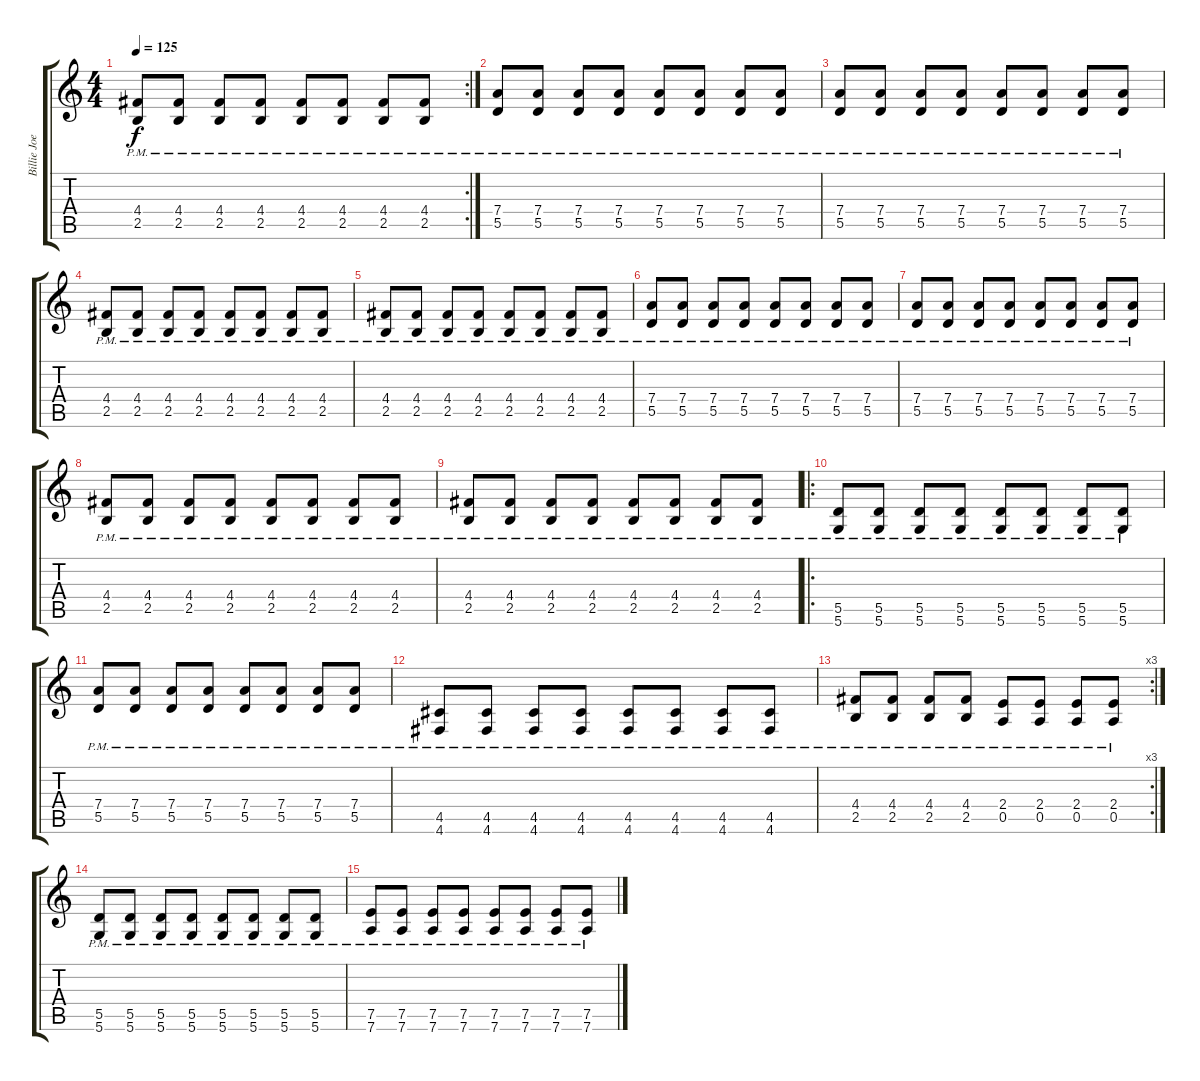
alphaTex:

\track ("Billie Joe Overdriven" "Billie Joe") {instrument overdrivenguitar}
\staff {score tabs}
\tuning (E4 B3 G3 D3 A2 D2) {hide}
\rc 2
\ts (4 4)
\tempo 125
\clef g2
\ks c
(4.4{pm} 2.5{pm}).8{dy f} (4.4{pm} 2.5{pm}).8 (4.4{pm} 2.5{pm}).8 (4.4{pm} 2.5{pm}).8 (4.4{pm} 2.5{pm}).8 (4.4{pm} 2.5{pm}).8 (4.4{pm} 2.5{pm}).8 (4.4{pm} 2.5{pm}).8 |
(7.4{pm} 5.5{pm}).8 (7.4{pm} 5.5{pm}).8 (7.4{pm} 5.5{pm}).8 (7.4{pm} 5.5{pm}).8 (7.4{pm} 5.5{pm}).8 (7.4{pm} 5.5{pm}).8 (7.4{pm} 5.5{pm}).8 (7.4{pm} 5.5{pm}).8 |
(7.4{pm} 5.5{pm}).8 (7.4{pm} 5.5{pm}).8 (7.4{pm} 5.5{pm}).8 (7.4{pm} 5.5{pm}).8 (7.4{pm} 5.5{pm}).8 (7.4{pm} 5.5{pm}).8 (7.4{pm} 5.5{pm}).8 (7.4{pm} 5.5{pm}).8 |
(4.4{pm} 2.5{pm}).8 (4.4{pm} 2.5{pm}).8 (4.4{pm} 2.5{pm}).8 (4.4{pm} 2.5{pm}).8 (4.4{pm} 2.5{pm}).8 (4.4{pm} 2.5{pm}).8 (4.4{pm} 2.5{pm}).8 (4.4{pm} 2.5{pm}).8 |
(4.4{pm} 2.5{pm}).8 (4.4{pm} 2.5{pm}).8 (4.4{pm} 2.5{pm}).8 (4.4{pm} 2.5{pm}).8 (4.4{pm} 2.5{pm}).8 (4.4{pm} 2.5{pm}).8 (4.4{pm} 2.5{pm}).8 (4.4{pm} 2.5{pm}).8 |
(7.4{pm} 5.5{pm}).8 (7.4{pm} 5.5{pm}).8 (7.4{pm} 5.5{pm}).8 (7.4{pm} 5.5{pm}).8 (7.4{pm} 5.5{pm}).8 (7.4{pm} 5.5{pm}).8 (7.4{pm} 5.5{pm}).8 (7.4{pm} 5.5{pm}).8 |
(7.4{pm} 5.5{pm}).8 (7.4{pm} 5.5{pm}).8 (7.4{pm} 5.5{pm}).8 (7.4{pm} 5.5{pm}).8 (7.4{pm} 5.5{pm}).8 (7.4{pm} 5.5{pm}).8 (7.4{pm} 5.5{pm}).8 (7.4{pm} 5.5{pm}).8 |
(4.4{pm} 2.5{pm}).8 (4.4{pm} 2.5{pm}).8 (4.4{pm} 2.5{pm}).8 (4.4{pm} 2.5{pm}).8 (4.4{pm} 2.5{pm}).8 (4.4{pm} 2.5{pm}).8 (4.4{pm} 2.5{pm}).8 (4.4{pm} 2.5{pm}).8 |
(4.4{pm} 2.5{pm}).8 (4.4{pm} 2.5{pm}).8 (4.4{pm} 2.5{pm}).8 (4.4{pm} 2.5{pm}).8 (4.4{pm} 2.5{pm}).8 (4.4{pm} 2.5{pm}).8 (4.4{pm} 2.5{pm}).8 (4.4{pm} 2.5{pm}).8 |
\ro
(5.5{pm} 5.6{pm}).8 (5.5{pm} 5.6{pm}).8 (5.5{pm} 5.6{pm}).8 (5.5{pm} 5.6{pm}).8 (5.5{pm} 5.6{pm}).8 (5.5{pm} 5.6{pm}).8 (5.5{pm} 5.6{pm}).8 (5.5{pm} 5.6{pm}).8 |
(7.4{pm} 5.5{pm}).8 (7.4{pm} 5.5{pm}).8 (7.4{pm} 5.5{pm}).8 (7.4{pm} 5.5{pm}).8 (7.4{pm} 5.5{pm}).8 (7.4{pm} 5.5{pm}).8 (7.4{pm} 5.5{pm}).8 (7.4{pm} 5.5{pm}).8 |
(4.5{pm} 4.6{pm}).8 (4.5{pm} 4.6{pm}).8 (4.5{pm} 4.6{pm}).8 (4.5{pm} 4.6{pm}).8 (4.5{pm} 4.6{pm}).8 (4.5{pm} 4.6{pm}).8 (4.5{pm} 4.6{pm}).8 (4.5{pm} 4.6{pm}).8 |
\rc 3
(4.4{pm} 2.5{pm}).8 (4.4{pm} 2.5{pm}).8 (4.4{pm} 2.5{pm}).8 (4.4{pm} 2.5{pm}).8 (2.4{pm} 0.5{pm}).8 (2.4{pm} 0.5{pm}).8 (2.4{pm} 0.5{pm}).8 (2.4{pm} 0.5{pm}).8 |
(5.5{pm} 5.6{pm}).8 (5.5{pm} 5.6{pm}).8 (5.5{pm} 5.6{pm}).8 (5.5{pm} 5.6{pm}).8 (5.5{pm} 5.6{pm}).8 (5.5{pm} 5.6{pm}).8 (5.5{pm} 5.6{pm}).8 (5.5{pm} 5.6{pm}).8 |
(7.5{pm} 7.6{pm}).8 (7.5{pm} 7.6{pm}).8 (7.5{pm} 7.6{pm}).8 (7.5{pm} 7.6{pm}).8 (7.5{pm} 7.6{pm}).8 (7.5{pm} 7.6{pm}).8 (7.5{pm} 7.6{pm}).8 (7.5{pm} 7.6{pm}).8
